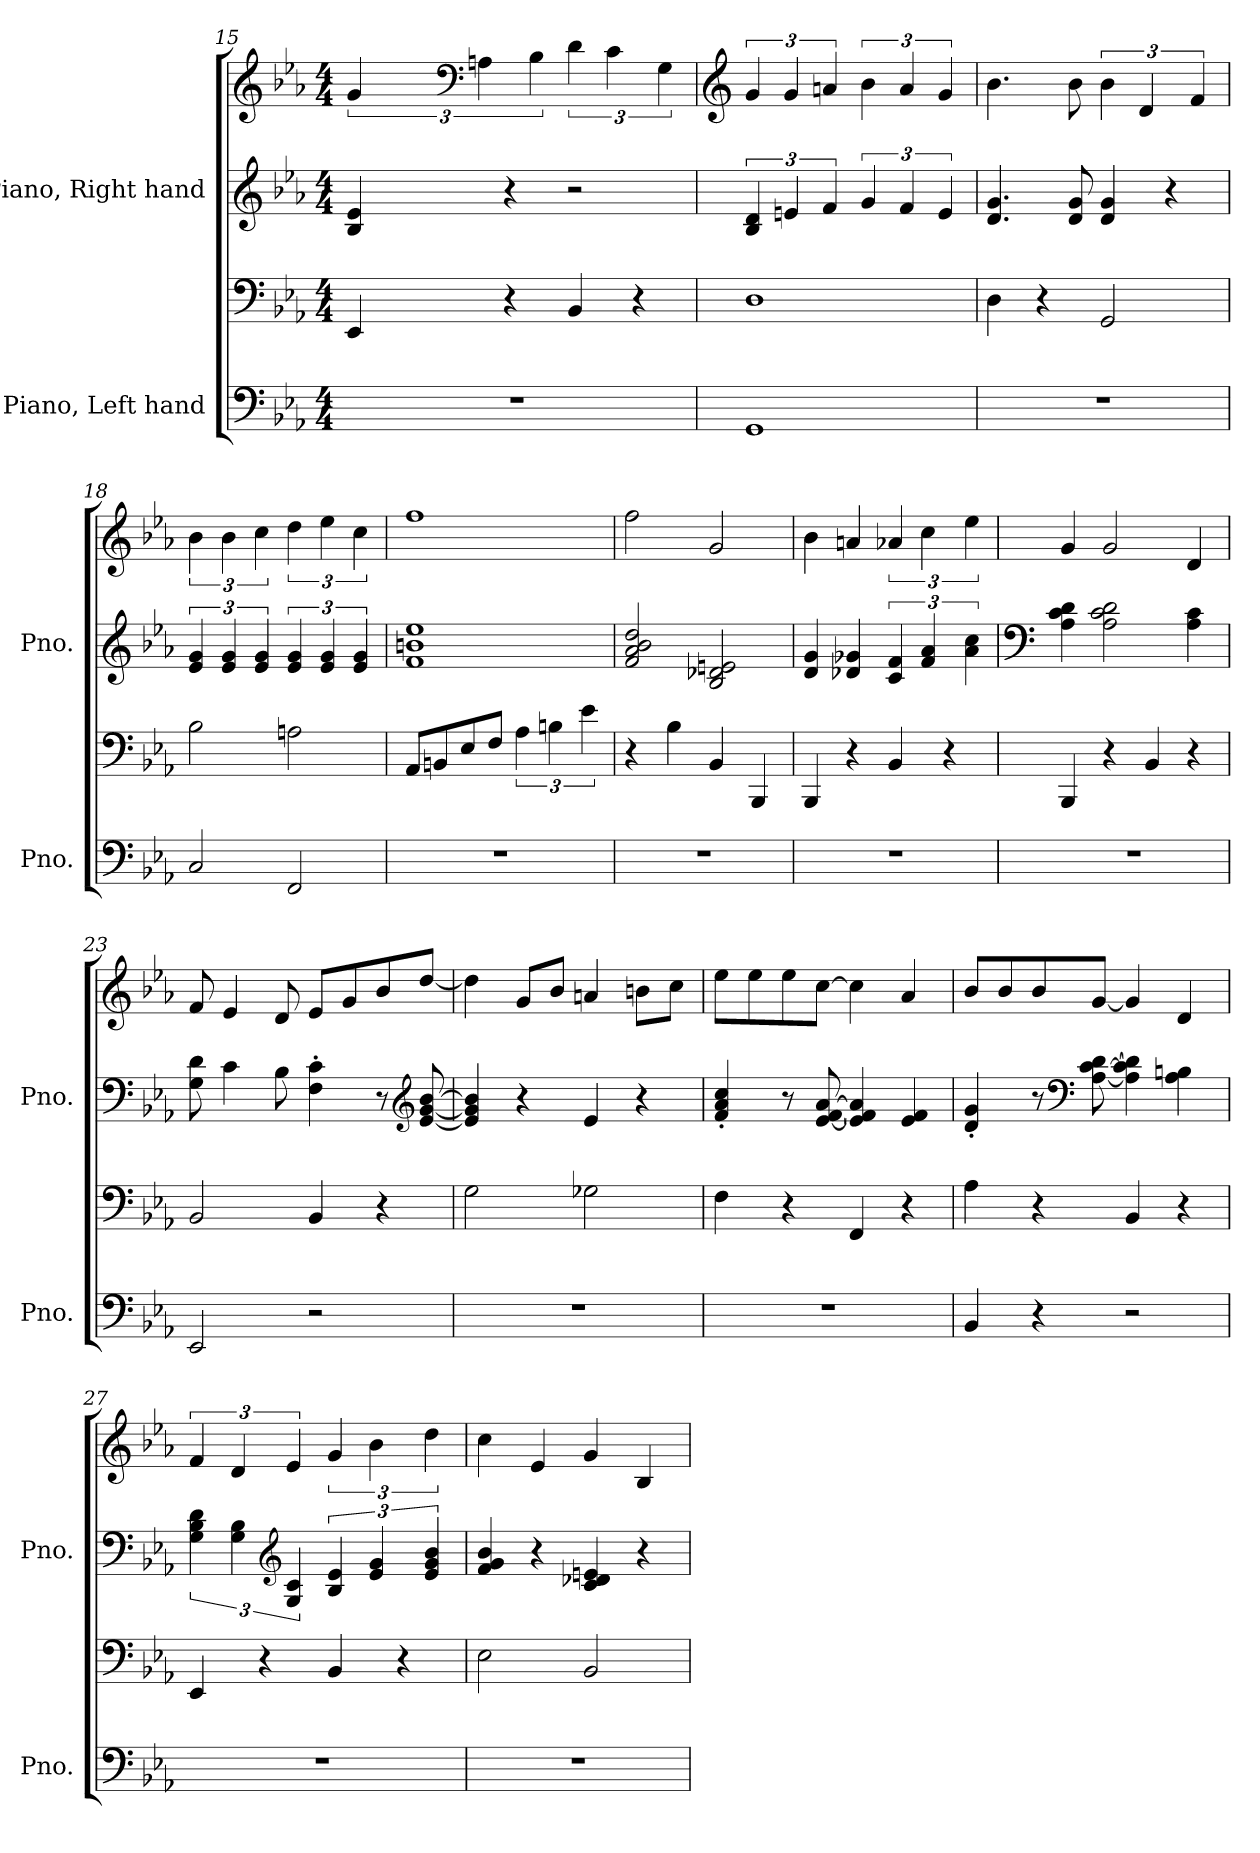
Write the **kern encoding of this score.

**kern	**kern	**kern	**kern
*part2	*part2	*part1	*part1
*staff4	*staff3	*staff2	*staff1
*I"Piano, Left hand	*	*I"Piano, Right hand	*
*I'Pno.	*	*I'Pno.	*
!!LO:PB:g=z
*clefF4	*clefF4	*clefG2	*clefG2
*k[b-e-a-]	*k[b-e-a-]	*k[b-e-a-]	*k[b-e-a-]
*M4/4	*M4/4	*M4/4	*M4/4
=15	=15	=15	=15
1r	4EE-/	4B-/ 4e-/	6g/
*	*	*	*clefF4
.	.	.	6An\
.	4r	4r	.
.	.	.	6B-\
.	4BB-/	2r	6d\
.	.	.	6c\
.	4r	.	.
.	.	.	6G\
=16	=16	=16	=16
*	*	*	*clefG2
1GG	1D	6B-/ 6d/	6g/
.	.	6en/	6g/
.	.	6f/	6an/
.	.	6g/	6b-\
.	.	6f/	6a/
.	.	6e/	6g/
=17	=17	=17	=17
1r	4D\	4.d/ 4.g/	4.b-\
.	4r	.	.
.	.	8d/ 8g/	8b-\
.	2GG/	4d/ 4g/	6b-\
.	.	.	6d/
.	.	4r	.
.	.	.	6f/
=18	=18	=18	=18
2C/	2B-\	6e-/ 6g/	6b-\
.	.	6e-/ 6g/	6b-\
.	.	6e-/ 6g/	6cc\
2FF/	2An\	6e-/ 6g/	6dd\
.	.	6e-/ 6g/	6ee-\
.	.	6e-/ 6g/	6cc\
=19	=19	=19	=19
1r	8AA-/L	1f 1bn 1ee-	1ff
.	8BBn/	.	.
.	8E-/	.	.
.	8F/J	.	.
.	6A-\	.	.
.	6Bn\	.	.
.	6e-\	.	.
!!LO:LB:g=z
=20	=20	=20	=20
1r	4r	2f/ 2a-/ 2b-/ 2dd/	2ff\
.	4B-\	.	.
.	4BB-/	2B-/ 2d-X/ 2en/	2g/
.	4BBB-/	.	.
=21	=21	=21	=21
1r	4BBB-/	4d/ 4g/	4b-\
.	4r	4d-X/ 4g-X/	4an/
.	4BB-/	6c/ 6f/	6a-X/
.	.	6f/ 6a-/	6cc\
.	4r	.	.
.	.	6a-\ 6cc\	6ee-\
=22	=22	=22	=22
*	*	*clefF4	*
1r	4BBB-/	4A-\ 4c\ 4d\	4g/
.	4r	2A-\ 2c\ 2d\	2g/
.	4BB-/	.	.
.	4r	4A-\ 4c\	4d/
=23	=23	=23	=23
2EE-/	2BB-/	8G\ 8d\	8f/
.	.	4c\	4e-/
.	.	8B-\	8d/
2r	4BB-/	4F\' 4c\'	8e-/L
.	.	.	8g/
.	4r	8r	8b-/
*	*	*clefG2	*
.	.	[8e-/ [8g/ [8b-/	[8dd/J
=24	=24	=24	=24
1r	2G\	4e-/] 4g/] 4b-/]	4dd\]
.	.	4r	8g/L
.	.	.	8b-/J
.	2G-X\	4e-/	4an/
.	.	4r	8bn\L
.	.	.	8cc\J
!!LO:LB:g=z
=25	=25	=25	=25
1r	4F\	4f/' 4a-/' 4cc/'	8ee-\L
.	.	.	8ee-\
.	4r	8r	8ee-\
.	.	[8e-/ [8f/ [8a-/	[8cc\J
.	4FF/	4e-/] 4f/] 4a-/]	4cc\]
.	4r	4e-/ 4f/	4a-/
=26	=26	=26	=26
4BB-/	4A-\	4d/' 4g/'	8b-/L
.	.	.	8b-/
4r	4r	8r	8b-/
*	*	*clefF4	*
.	.	[8A-\ [8c\ [8d\	[8g/J
2r	4BB-/	4A-\] 4c\] 4d\]	4g/]
.	4r	4A-\ 4Bn\	4d/
=27	=27	=27	=27
1r	4EE-/	6G\ 6B-\ 6d\	6f/
.	.	6G\ 6B-\	6d/
.	4r	.	.
*	*	*clefG2	*
.	.	6G/ 6c/	6e-/
.	4BB-/	6B-/ 6e-/	6g/
.	.	6e-/ 6g/	6b-\
.	4r	.	.
.	.	6e-/ 6g/ 6b-/	6dd\
=28	=28	=28	=28
1r	2E-\	4f/ 4g/ 4b-/	4cc\
.	.	4r	4e-/
.	2BB-/	4c/ 4d-X/ 4en/	4g/
.	.	4r	4B-/
=	=	=	=
*-	*-	*-	*-
